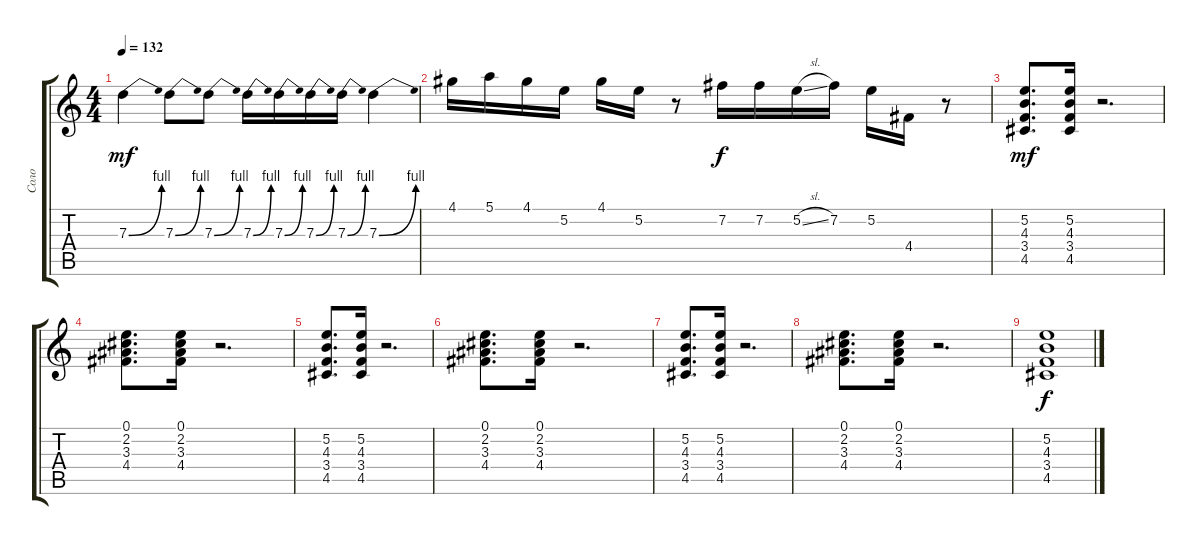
\track ("Соло" "Соло") {instrument overdrivenguitar}
\staff {score tabs}
\tuning (E4 B3 G3 D3 A2 E2) {hide}
\ts (4 4)
\tempo 132
\clef g2
\ks c
7.3{be (bend 0 0 60 4)}.4{dy mf} 7.3{be (bend 0 0 60 4)}.8 7.3{be (bend 0 0 60 4)}.8 7.3{be (bend 0 0 60 4)}.16 7.3{be (bend 0 0 60 4)}.16 7.3{be (bend 0 0 60 4)}.16 7.3{be (bend 0 0 60 4)}.16 7.3{be (bend 0 0 60 4)}.4 |
4.1.16 5.1.16 4.1.16 5.2.16 4.1.16 5.2.16 r.8 7.2.16{dy f} 7.2.16 5.2{sl}.16 7.2.16 5.2.16 4.4.16 r.8 |
(5.2 4.3 3.4 4.5).8{d dy mf} (5.2 4.3 3.4 4.5).16 r.2{d} |
(0.1 2.2 3.3 4.4).8{d} (0.1 2.2 3.3 4.4).16 r.2{d} |
(5.2 4.3 3.4 4.5).8{d} (5.2 4.3 3.4 4.5).16 r.2{d} |
(0.1 2.2 3.3 4.4).8{d} (0.1 2.2 3.3 4.4).16 r.2{d} |
(5.2 4.3 3.4 4.5).8{d} (5.2 4.3 3.4 4.5).16 r.2{d} |
(0.1 2.2 3.3 4.4).8{d} (0.1 2.2 3.3 4.4).16 r.2{d} |
(5.2 4.3 3.4 4.5).1{dy f}
